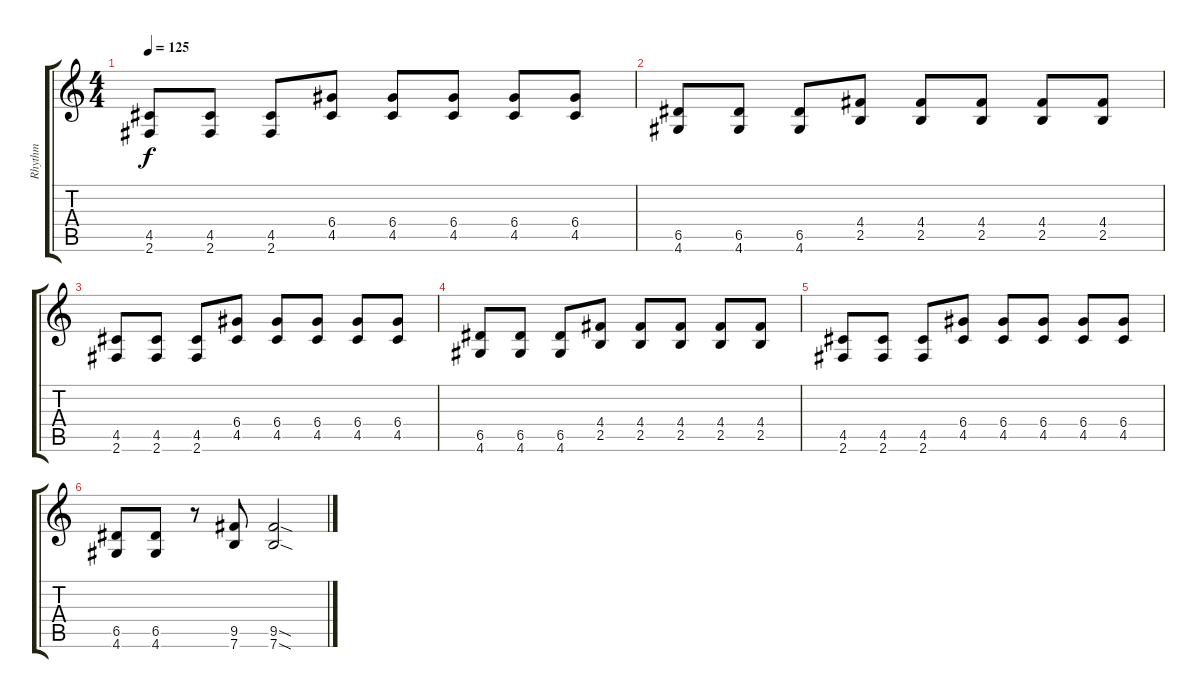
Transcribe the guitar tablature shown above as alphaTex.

\track ("Rhythm" "Rhythm") {instrument overdrivenguitar}
\staff {score tabs}
\tuning (E4 B3 G3 D3 A2 E2) {hide}
\ts (4 4)
\tempo 125
\clef g2
\ks c
(4.5 2.6).8{dy f} (4.5 2.6).8 (4.5 2.6).8 (6.4 4.5).8 (6.4 4.5).8 (6.4 4.5).8 (6.4 4.5).8 (6.4 4.5).8 |
(6.5 4.6).8 (6.5 4.6).8 (6.5 4.6).8 (4.4 2.5).8 (4.4 2.5).8 (4.4 2.5).8 (4.4 2.5).8 (4.4 2.5).8 |
(4.5 2.6).8 (4.5 2.6).8 (4.5 2.6).8 (6.4 4.5).8 (6.4 4.5).8 (6.4 4.5).8 (6.4 4.5).8 (6.4 4.5).8 |
(6.5 4.6).8 (6.5 4.6).8 (6.5 4.6).8 (4.4 2.5).8 (4.4 2.5).8 (4.4 2.5).8 (4.4 2.5).8 (4.4 2.5).8 |
(4.5 2.6).8 (4.5 2.6).8 (4.5 2.6).8 (6.4 4.5).8 (6.4 4.5).8 (6.4 4.5).8 (6.4 4.5).8 (6.4 4.5).8 |
(6.5 4.6).8 (6.5 4.6).8 r.8 (9.5 7.6).8 (9.5{sod} 7.6{sod}).2
